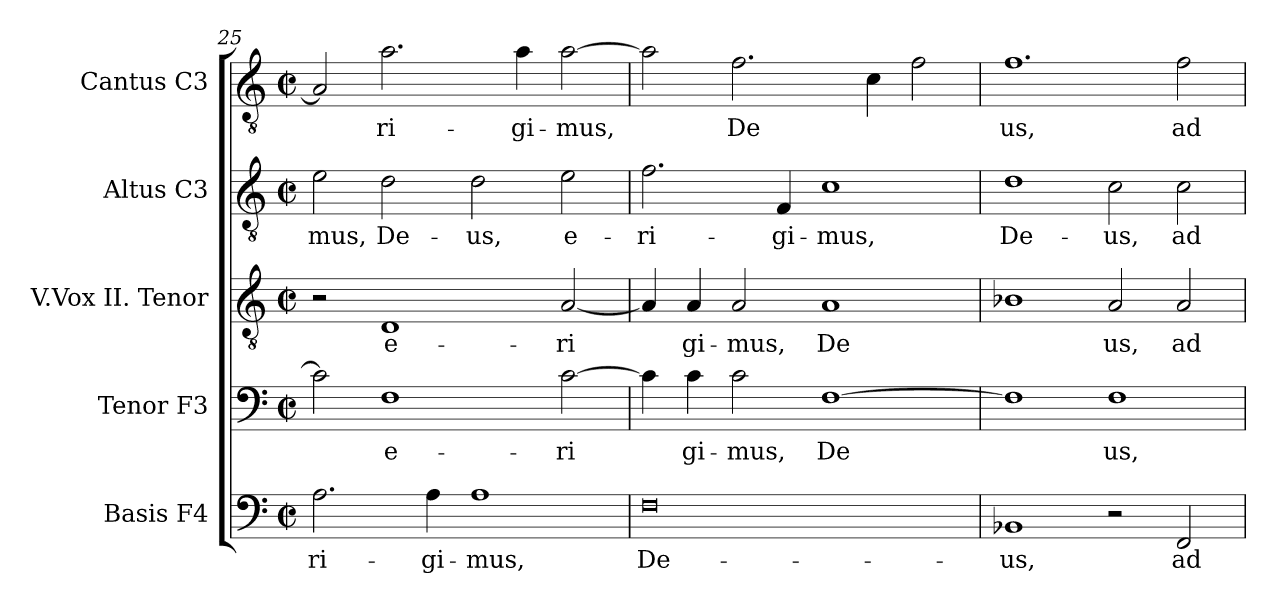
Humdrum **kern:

**kern	**text	**kern	**text	**kern	**text	**kern	**text	**kern	**text
*part5	*part5	*part4	*part4	*part3	*part3	*part2	*part2	*part1	*part1
*staff5	*staff5	*staff4	*staff4	*staff3	*staff3	*staff2	*staff2	*staff1	*staff1
*I"Basis  F4	*	*I"Tenor  F3	*	*I"V.Vox  II. Tenor	*	*I"Altus  C3	*	*I"Cantus  C3	*
*I'B	*	*I'T	*	*	*	*I'A	*	*I'C	*
*clefF4	*	*clefF4	*	*clefGv2	*	*clefGv2	*	*clefGv2	*
*k[]	*	*k[]	*	*k[]	*	*k[]	*	*k[]	*
*C:	*	*C:	*	*C:	*	*C:	*	*C:	*
*M2/2	*	*M2/2	*	*M2/2	*	*M2/2	*	*M2/2	*
*met(c|)	*	*met(c|)	*	*met(c|)	*	*met(c|)	*	*met(c|)	*
=25	=25	=25	=25	=25	=25	=25	=25	=25	=25
!	!LO:LY:b:cj	!	!LO:LY:b:cj	!	!	!	!LO:LY:b:cj	!	!LO:LY:b:cj
2.A\	-ri-	2c\]	.	2r	.	2e\	-mus,	2A/]	--
!	!	!	!LO:LY:b:cj	!	!LO:LY:b:rj	!	!LO:LY:b:cj	!	!LO:LY:b:cj
.	.	1F	e-	1D	e-	2d\	De-	2.a\	-ri-
!	!LO:LY:b:cj	!	!	!	!	!	!	!	!
4A\	-gi-	.	.	.	.	.	.	.	.
!	!LO:LY:b:cj	!	!	!	!	!	!LO:LY:b:cj	!	!
1A	-mus,	.	.	.	.	2d\	-us,	.	.
!	!	!	!	!	!	!	!	!	!LO:LY:b:cj
.	.	.	.	.	.	.	.	4a\	-gi-
!	!	!	!LO:LY:b:cj	!	!LO:LY:b:rj	!	!LO:LY:b:cj	!	!LO:LY:b:cj
.	.	[>2c\	-ri-	[<2A/	-ri-	2e\	e-	[>2a\	-mus,
=26	=26	=26	=26	=26	=26	=26	=26	=26	=26
!	!LO:LY:b:cj	!	!LO:LY:b:cj	!	!LO:LY:b:rj	!	!LO:LY:b:cj	!	!LO:LY:b:cj
0F	De-	4c\]	--	4A/]	--	2.f\	-ri-	2a\]	.
!	!	!	!LO:LY:b:cj	!	!LO:LY:b:rj	!	!	!	!
.	.	4c\	-gi-	4A/	-gi-	.	.	.	.
!	!	!	!LO:LY:b:cj	!	!LO:LY:b:rj	!	!	!	!LO:LY:b:cj
.	.	2c\	-mus,	2A/	-mus,	.	.	2.f\	De-
!	!	!	!	!	!	!	!LO:LY:b:cj	!	!
.	.	.	.	.	.	4F/	-gi-	.	.
!	!	!	!LO:LY:b:cj	!	!LO:LY:b:rj	!	!LO:LY:b:cj	!	!
.	.	[>1F	De-	1A	De-	1c	-mus,	.	.
!	!	!	!	!	!	!	!	!	!LO:LY:b:cj
.	.	.	.	.	.	.	.	4c\	--
!	!	!	!	!	!	!	!	!	!LO:LY:b:cj
.	.	.	.	.	.	.	.	2f\	--
=27	=27	=27	=27	=27	=27	=27	=27	=27	=27
!	!LO:LY:b:cj	!	!LO:LY:b:cj	!	!LO:LY:b:rj	!	!LO:LY:b:cj	!	!LO:LY:b:cj
1BB-X	-us,	1F]	--	1B-X	--	1d	De-	1.f	-us,
!	!	!	!LO:LY:b:cj	!	!LO:LY:b:rj	!	!LO:LY:b:cj	!	!
2r	.	1F	-us,	2A/	-us,	2c\	-us,	.	.
!	!LO:LY:b:cj	!	!	!	!LO:LY:b:rj	!	!LO:LY:b:cj	!	!LO:LY:b:cj
2FF/	ad	.	.	2A/	ad	2c\	ad	2f\	ad
=	=	=	=	=	=	=	=	=	=
*-	*-	*-	*-	*-	*-	*-	*-	*-	*-
